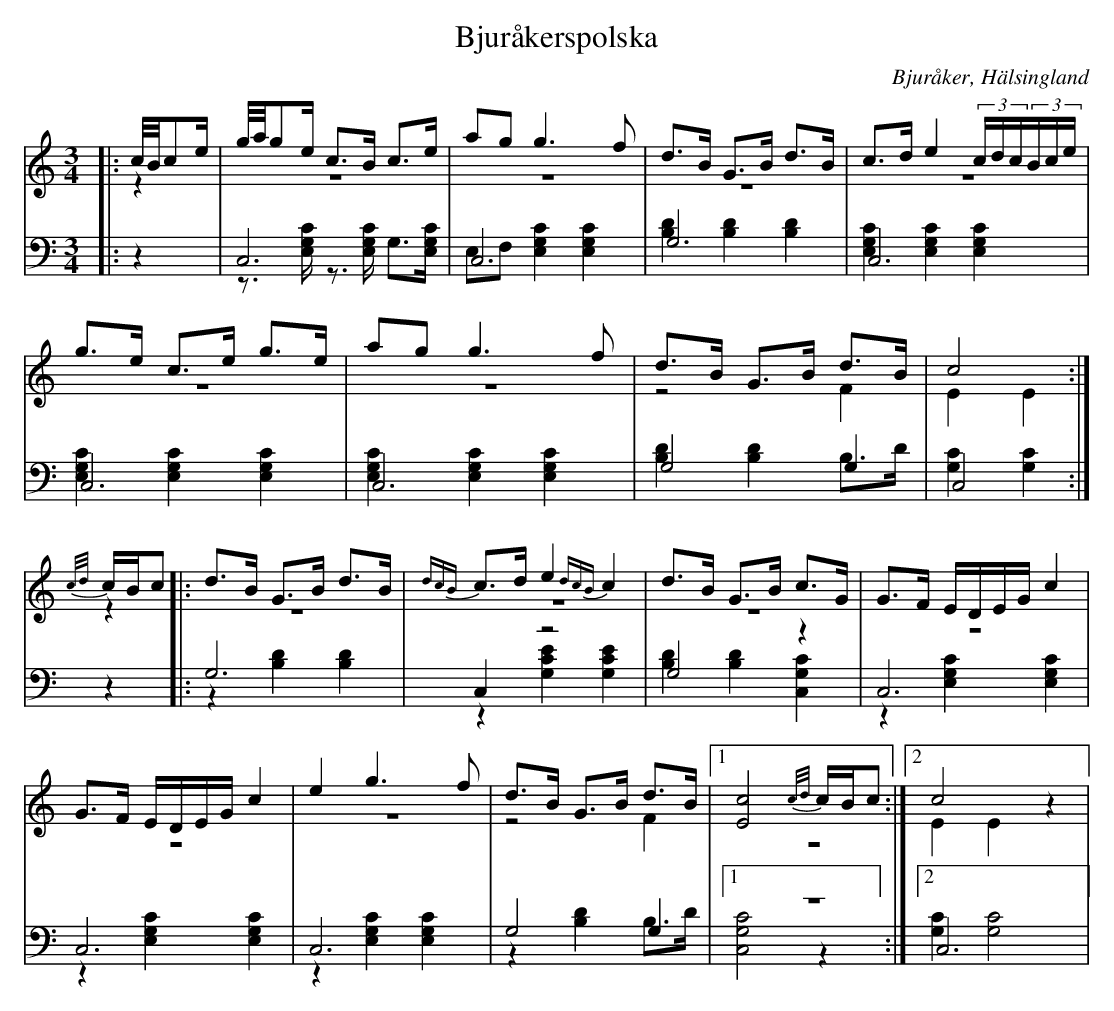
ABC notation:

X:1
T: Bjuråkerspolska
O: Bjuråker, Hälsingland
M: 3/4
L: 1/8
K: C
V:1
V:2 merge
V:3
V:4 merge
V:1
|:c//B//ce/|g//a//ge/ c>B c>e|ag g3 f|d>B G>B d>B|c>d e2 (3c/d/c/(3B/c/e/|
g>e c>e g>e|ag g3 f|d>B G>B d>B|c4:|
{c/d/}c/B/c |:d>B G>B d>B|{dcB}c>d e2 {dcB}c2|d>B G>B c>G|G>F E/D/E/G/ c2|
G>F E/D/E/G/ c2|e2 g3 f|d>B G>B d>B|1 [E4c4] {c/d/}c/B/c:|2 c4 z2|
V:2
|:z2|z6|z6|z6|z6|
z6|z6|z4 F2|E2 E2:|
z2|:z6|z6|z6|z6|
 z6|z6|z4 F2|1 z6:|2 E2 E2 z2|
V:3 clef=bass
|:z2|C,6|C,6|G,6|C,6|
C,6|C,6|G,4 G,2|C,4:|
z2|:G,6|C,2 z4|G,4 z2|C,6|
 C,6|C,6|G,4 G,2|1 z6:|2 C,6|
V:4 clef=bass
|:z2|z>[E,G,C] z>[E,G,C] G,>[E,G,C]|E,F, [E,2G,2C2] [E,2G,2C2]|[B,2D2] [B,2D2] [B,2D2]|[E,2G,2C2] [E,2G,2C2] [E,2G,2C2]|
[E,2G,2C2] [E,2G,2C2] [E,2G,2C2]|[E,2G,2C2] [E,2G,2C2] [E,2G,2C2]|[B,2D2] [B,2D2] B,>D|[G,2C2][G,2C2]:|
z2|:z2 [B,2D2] [B,2D2]|z2 [G,2C2E2] [G,2C2E2]|[B,2D2][B,2D2] [C,2G,2C2]|z2 [E,2G,2C2] [E,2G,2C2]|
z2 [E,2G,2C2] [E,2G,2C2]|z2 [E,2G,2C2] [E,2G,2C2]|z2 [B,2D2] B,>D|1 [C,4G,4C4] z2:|2 [G,2C2] [G,4C4]|
